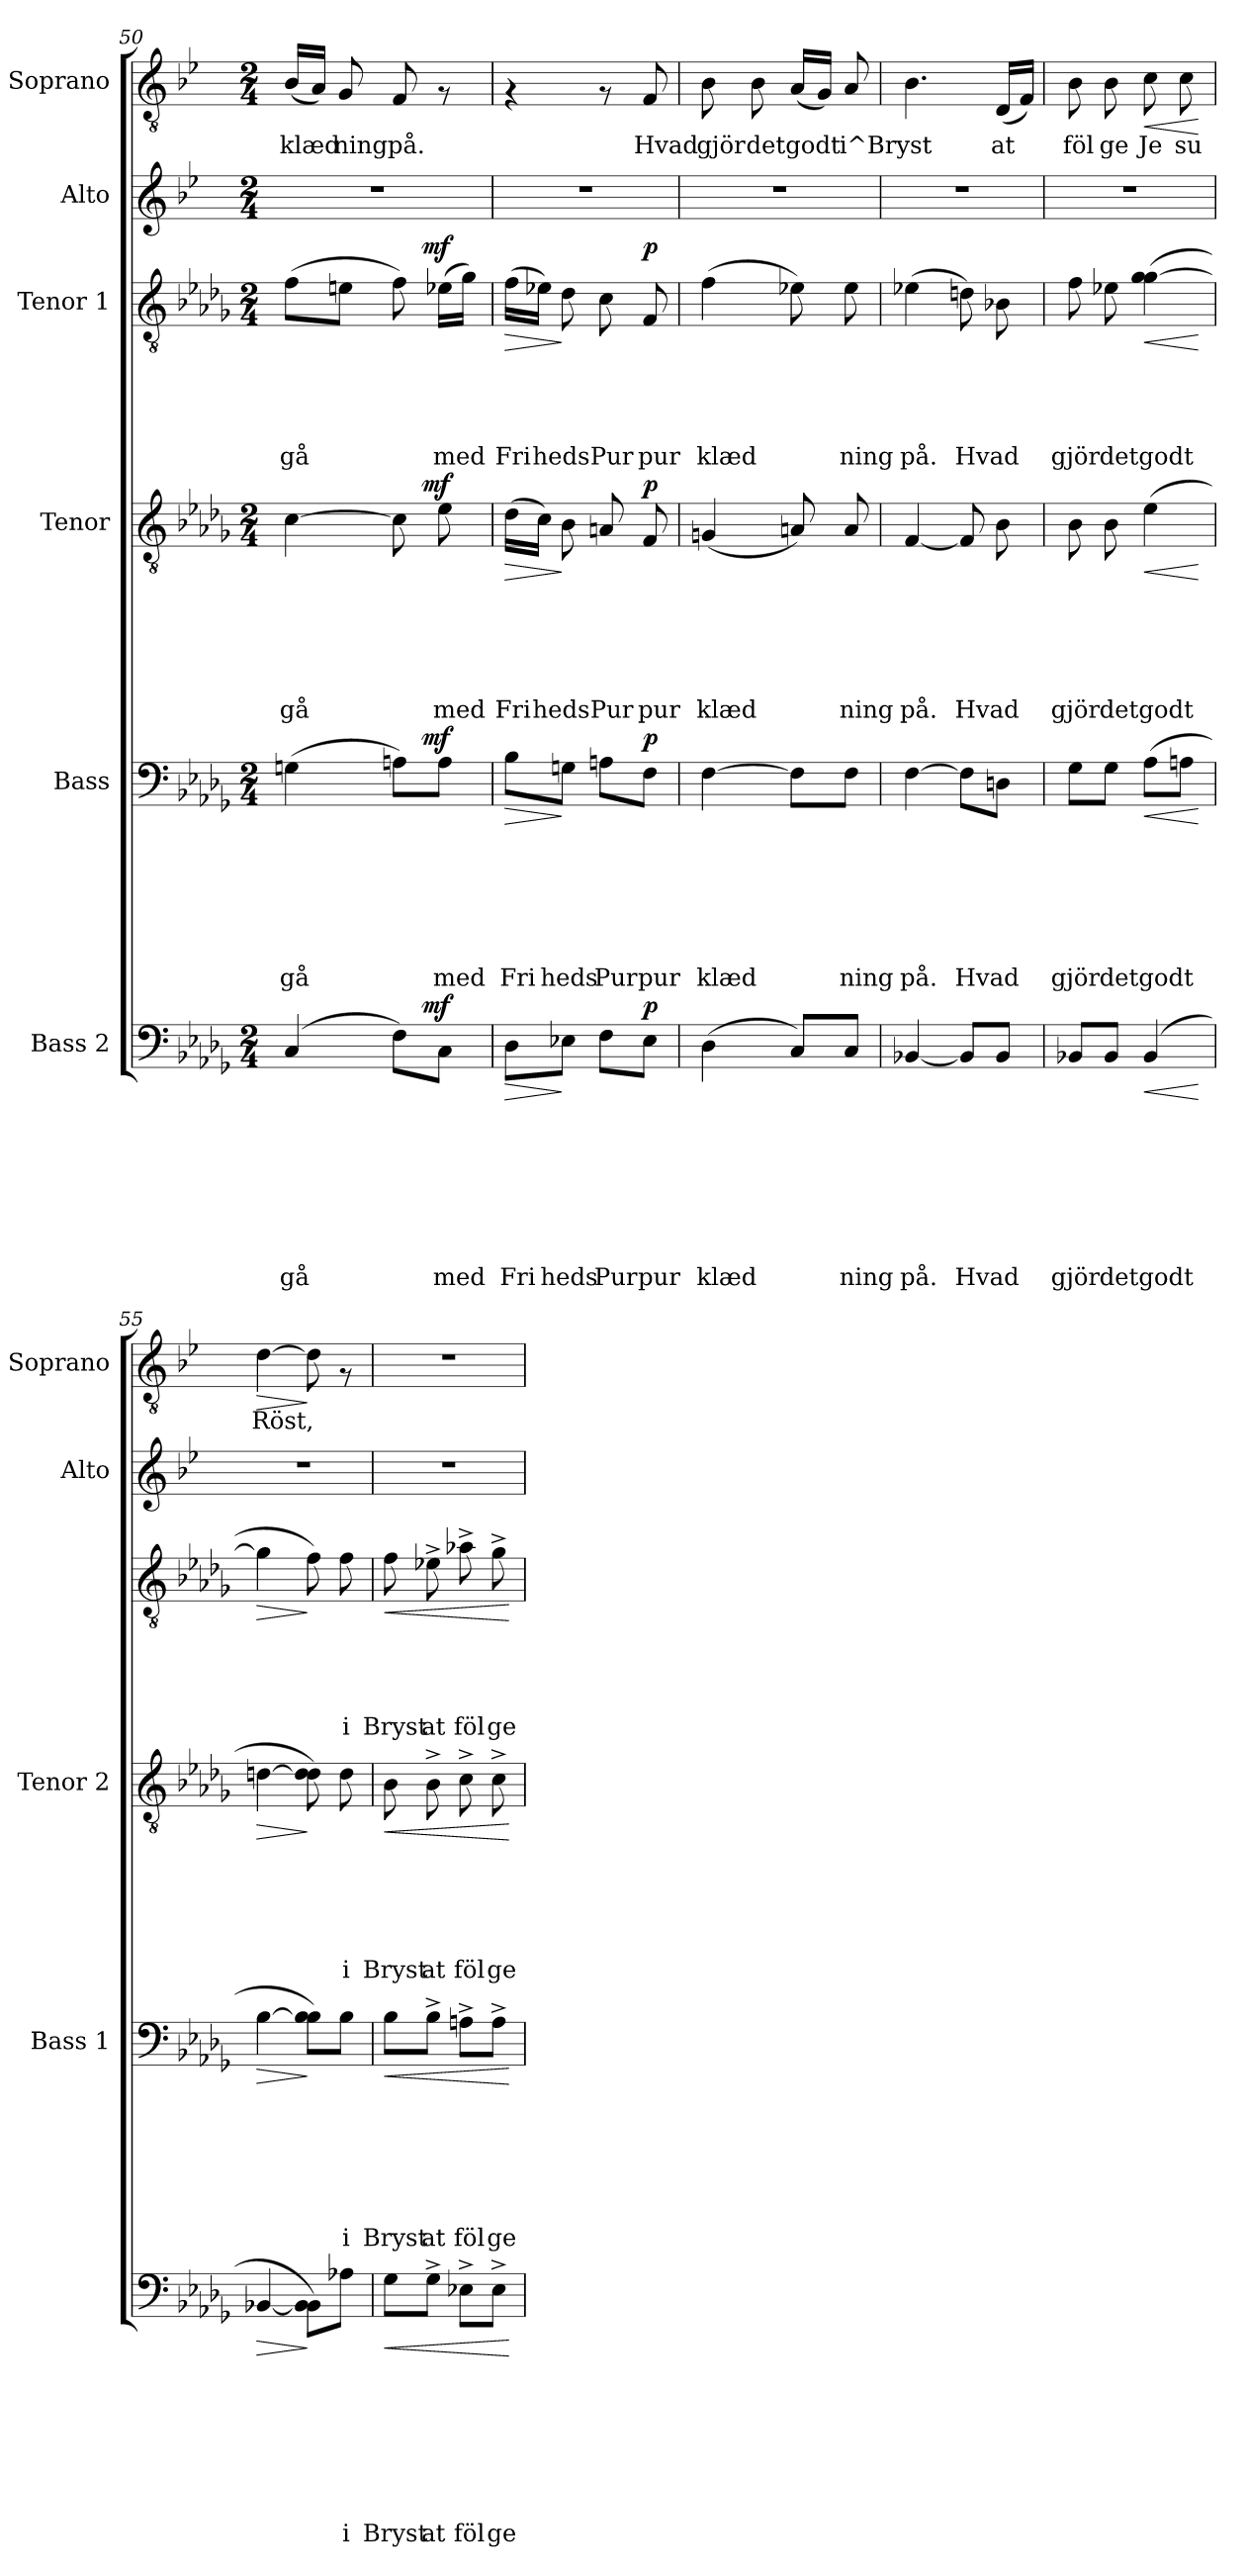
**kern	**text	**text	**text	**text	**text	**text	**text	**text	**dynam	**kern	**text	**text	**text	**text	**text	**text	**text	**dynam	**kern	**text	**text	**text	**text	**text	**text	**dynam	**kern	**text	**text	**text	**text	**text	**dynam	**kern	**kern	**text	**dynam
*part6	*part6	*part6	*part6	*part6	*part6	*part6	*part6	*part6	*part6	*part5	*part5	*part5	*part5	*part5	*part5	*part5	*part5	*part5	*part4	*part4	*part4	*part4	*part4	*part4	*part4	*part4	*part3	*part3	*part3	*part3	*part3	*part3	*part3	*part2	*part1	*part1	*part1
*staff6	*staff6	*staff6	*staff6	*staff6	*staff6	*staff6	*staff6	*staff6	*staff6	*staff5	*staff5	*staff5	*staff5	*staff5	*staff5	*staff5	*staff5	*staff5	*staff4	*staff4	*staff4	*staff4	*staff4	*staff4	*staff4	*staff4	*staff3	*staff3	*staff3	*staff3	*staff3	*staff3	*staff3	*staff2	*staff1	*staff1	*staff1
*I"Bass 2	*	*	*	*	*	*	*	*	*	*I"Bass	*	*	*	*	*	*	*	*	*I"Tenor	*	*	*	*	*	*	*	*I"Tenor 1	*	*	*	*	*	*	*I"Alto	*I"Soprano	*	*
*	*	*	*	*	*	*	*	*	*	*I'Bass 1	*	*	*	*	*	*	*	*	*I'Tenor 2	*	*	*	*	*	*	*	*	*	*	*	*	*	*	*I'Alto	*I'Soprano	*	*
!!LO:LB:g=z
*clefF4	*	*	*	*	*	*	*	*	*	*clefF4	*	*	*	*	*	*	*	*	*clefGv2	*	*	*	*	*	*	*	*clefGv2	*	*	*	*	*	*	*clefG2	*clefGv2	*	*
*ITrd2c3	*	*	*	*	*	*	*	*	*	*	*	*	*	*	*	*	*	*	*	*	*	*	*	*	*	*	*ITrd2c3	*	*	*	*	*	*	*	*	*	*
*k[b-e-]	*	*	*	*	*	*	*	*	*	*k[b-e-a-d-g-]	*	*	*	*	*	*	*	*	*k[b-e-a-d-g-]	*	*	*	*	*	*	*	*k[b-e-]	*	*	*	*	*	*	*k[b-e-]	*k[b-e-]	*	*
*B-:	*	*	*	*	*	*	*	*	*	*D-:	*	*	*	*	*	*	*	*	*D-:	*	*	*	*	*	*	*	*B-:	*	*	*	*	*	*	*B-:	*B-:	*	*
*M2/4	*	*	*	*	*	*	*	*	*	*M2/4	*	*	*	*	*	*	*	*	*M2/4	*	*	*	*	*	*	*	*M2/4	*	*	*	*	*	*	*M2/4	*M2/4	*	*
=50	=50	=50	=50	=50	=50	=50	=50	=50	=50	=50	=50	=50	=50	=50	=50	=50	=50	=50	=50	=50	=50	=50	=50	=50	=50	=50	=50	=50	=50	=50	=50	=50	=50	=50	=50	=50	=50
!	!	!	!	!	!	!	!	!LO:LY:b	!	!	!	!	!	!	!	!	!LO:LY:b	!	!	!	!	!	!	!	!LO:LY:b	!	!	!	!	!	!	!LO:LY:b	!	!	!	!LO:LY:b	!
*^	*	*	*	*	*	*	*	*	*	*^	*	*	*	*	*	*	*	*	*^	*	*	*	*	*	*	*	*^	*	*	*	*	*	*	*	*	*	*
(4AA/	4ryy	.	.	.	.	.	.	.	gå	.	(>4Gn\	4ryy	.	.	.	.	.	.	gå	.	[>4c\	4ryy	.	.	.	.	.	gå	.	(>8d\L	4ryy	.	.	.	.	gå	.	2r	(<16B-/LL	klæd	.
.	.	.	.	.	.	.	.	.	.	.	.	.	.	.	.	.	.	.	.	.	.	.	.	.	.	.	.	.	.	.	.	.	.	.	.	.	.	.	16A/JJ)	.	.
!	!	!	!	!	!	!	!	!	!	!	!	!	!	!	!	!	!	!	!	!	!	!	!	!	!	!	!	!	!	!	!	!	!	!	!	!	!	!	!	!LO:LY:b	!
.	.	.	.	.	.	.	.	.	.	.	.	.	.	.	.	.	.	.	.	.	.	.	.	.	.	.	.	.	.	8c#\J	.	.	.	.	.	.	.	.	8G/	ning	.
!	!	!	!	!	!	!	!	!	!	!	!	!	!	!	!	!	!	!	!	!	!	!	!	!	!	!	!	!	!	!	!	!	!	!	!	!	!	!	!	!LO:LY:b	!
8D\L)	16.ryy	.	.	.	.	.	.	.	.	.	8An\L)	16.ryy	.	.	.	.	.	.	.	.	8c\]	16.ryy	.	.	.	.	.	.	.	8d\)	16.ryy	.	.	.	.	.	.	.	8F/	på.	.
!	!	!	!	!	!	!	!	!	!	!LO:DY:a	!	!	!	!	!	!	!	!	!	!LO:DY:a	!	!	!	!	!	!	!	!	!LO:DY:a	!	!	!	!	!	!	!	!LO:DY:a	!	!	!	!
.	8ryy	.	.	.	.	.	.	.	.	mf	.	8ryy	.	.	.	.	.	.	.	mf	.	8ryy	.	.	.	.	.	.	mf	.	8ryy	.	.	.	.	.	mf	.	.	.	.
!	!	!	!	!	!	!	!	!	!LO:LY:b	!	!	!	!	!	!	!	!	!	!LO:LY:b	!	!	!	!	!	!	!	!	!LO:LY:b	!	!	!	!	!	!	!	!LO:LY:b	!	!	!	!	!
8AA\J	.	.	.	.	.	.	.	.	med	.	8A\J	.	.	.	.	.	.	.	med	.	8e-\	.	.	.	.	.	.	med	.	(>16cn\LL	.	.	.	.	.	med	.	.	8rF	.	.
.	.	.	.	.	.	.	.	.	.	.	.	.	.	.	.	.	.	.	.	.	.	.	.	.	.	.	.	.	.	16e-\JJ)	.	.	.	.	.	.	.	.	.	.	.
.	32ryy	.	.	.	.	.	.	.	.	.	.	32ryy	.	.	.	.	.	.	.	.	.	32ryy	.	.	.	.	.	.	.	.	32ryy	.	.	.	.	.	.	.	.	.	.
=51	=51	=51	=51	=51	=51	=51	=51	=51	=51	=51	=51	=51	=51	=51	=51	=51	=51	=51	=51	=51	=51	=51	=51	=51	=51	=51	=51	=51	=51	=51	=51	=51	=51	=51	=51	=51	=51	=51	=51	=51	=51
!	!	!	!	!	!	!	!	!	!LO:LY:b	!LO:HP:b	!	!	!	!	!	!	!	!	!LO:LY:b	!LO:HP:b	!	!	!	!	!	!	!	!LO:LY:b	!LO:HP:b	!	!	!	!	!	!	!LO:LY:b	!LO:HP:b	!	!	!	!
*v	*v	*	*	*	*	*	*	*	*	*	*	*	*	*	*	*	*	*	*	*	*v	*v	*	*	*	*	*	*	*	*v	*v	*	*	*	*	*	*	*	*	*	*
*	*	*	*	*	*	*	*	*	*	*v	*v	*	*	*	*	*	*	*	*	*	*	*	*	*	*	*	*	*	*	*	*	*	*	*	*	*	*	*
8BB-\L	.	.	.	.	.	.	.	Fri	>	8B-\L	.	.	.	.	.	.	Fri	>	(>16d-\LL	.	.	.	.	.	Fri	>	(>16d\LL	.	.	.	.	Fri	>	2r	4rF	.	.
!	!	!	!	!	!	!	!	!	!	!	!	!	!	!	!	!	!	!	!	!	!	!	!	!	!LO:LY:b	!	!	!	!	!	!	!LO:LY:b	!	!	!	!	!
.	.	.	.	.	.	.	.	.	.	.	.	.	.	.	.	.	.	.	16c\JJ)	.	.	.	.	.	heds	.	16cn\JJ)	.	.	.	.	heds	.	.	.	.	.
!	!	!	!	!	!	!	!	!LO:LY:b	!	!	!	!	!	!	!	!	!LO:LY:b	!	!	!	!	!	!	!	!	!	!	!	!	!	!	!	!	!	!	!	!
8Cn\J	.	.	.	.	.	.	.	heds	]	8Gn\J	.	.	.	.	.	.	heds	]	8B-\	.	.	.	.	.	.	]	8B-\	.	.	.	.	.	]	.	.	.	.
!	!	!	!	!	!	!	!	!LO:LY:b	!	!	!	!	!	!	!	!	!LO:LY:b	!	!	!	!	!	!	!	!LO:LY:b	!	!	!	!	!	!	!LO:LY:b	!	!	!	!	!
8D\L	.	.	.	.	.	.	.	Pur	.	8An\L	.	.	.	.	.	.	Pur	.	8An/	.	.	.	.	.	Pur	.	8A\	.	.	.	.	Pur	.	.	8rF	.	.
!	!	!	!	!	!	!	!	!LO:LY:b	!LO:DY:a	!	!	!	!	!	!	!	!LO:LY:b	!LO:DY:a	!	!	!	!	!	!	!LO:LY:b	!LO:DY:a	!	!	!	!	!	!LO:LY:b	!LO:DY:a	!	!	!LO:LY:b	!
8C\J	.	.	.	.	.	.	.	pur	p	8F\J	.	.	.	.	.	.	pur	p	8F/	.	.	.	.	.	pur	p	8D/	.	.	.	.	pur	p	.	8F/	Hvad	.
=52	=52	=52	=52	=52	=52	=52	=52	=52	=52	=52	=52	=52	=52	=52	=52	=52	=52	=52	=52	=52	=52	=52	=52	=52	=52	=52	=52	=52	=52	=52	=52	=52	=52	=52	=52	=52	=52
!	!	!	!	!	!	!	!	!LO:LY:b	!	!	!	!	!	!	!	!	!LO:LY:b	!	!	!	!	!	!	!	!LO:LY:b	!	!	!	!	!	!	!LO:LY:b	!	!	!	!LO:LY:b	!
(>4BB-\	.	.	.	.	.	.	.	klæd	.	[>4F\	.	.	.	.	.	.	klæd	.	(<4Gn/	.	.	.	.	.	klæd	.	(>4d\	.	.	.	.	klæd	.	2r	8B-\	gjör	.
!	!	!	!	!	!	!	!	!	!	!	!	!	!	!	!	!	!	!	!	!	!	!	!	!	!	!	!	!	!	!	!	!	!	!	!	!LO:LY:b	!
.	.	.	.	.	.	.	.	.	.	.	.	.	.	.	.	.	.	.	.	.	.	.	.	.	.	.	.	.	.	.	.	.	.	.	8B-\	det	.
!	!	!	!	!	!	!	!	!	!	!	!	!	!	!	!	!	!	!	!	!	!	!	!	!	!	!	!	!	!	!	!	!	!	!	!	!LO:LY:b	!
8AA/L)	.	.	.	.	.	.	.	.	.	8F\L]	.	.	.	.	.	.	.	.	8An/)	.	.	.	.	.	.	.	8cn\)	.	.	.	.	.	.	.	(<16A/LL	godt	.
.	.	.	.	.	.	.	.	.	.	.	.	.	.	.	.	.	.	.	.	.	.	.	.	.	.	.	.	.	.	.	.	.	.	.	16G/JJ)	.	.
!	!	!	!	!	!	!	!	!LO:LY:b	!	!	!	!	!	!	!	!	!LO:LY:b	!	!	!	!	!	!	!	!LO:LY:b	!	!	!	!	!	!	!LO:LY:b	!	!	!	!LO:LY:b	!
8AA/J	.	.	.	.	.	.	.	ning	.	8F\J	.	.	.	.	.	.	ning	.	8A/	.	.	.	.	.	ning	.	8c\	.	.	.	.	ning	.	.	8A/	i^Bryst	.
=53	=53	=53	=53	=53	=53	=53	=53	=53	=53	=53	=53	=53	=53	=53	=53	=53	=53	=53	=53	=53	=53	=53	=53	=53	=53	=53	=53	=53	=53	=53	=53	=53	=53	=53	=53	=53	=53
!	!	!	!	!	!	!	!	!LO:LY:b	!	!	!	!	!	!	!	!	!LO:LY:b	!	!	!	!	!	!	!	!LO:LY:b	!	!	!	!	!	!	!LO:LY:b	!	!	!	!	!
[<4GGn/	.	.	.	.	.	.	.	på.	.	[>4F\	.	.	.	.	.	.	på.	.	[<4F/	.	.	.	.	.	på.	.	(>4cn\	.	.	.	.	på.	.	2r	4.B-\	.	.
!	!	!	!	!	!	!	!	!LO:LY:b	!	!	!	!	!	!	!	!	!LO:LY:b	!	!	!	!	!	!	!	!LO:LY:b	!	!	!	!	!	!	!LO:LY:b	!	!	!	!	!
8GG/L]	.	.	.	.	.	.	.	Hvad	.	8F\L]	.	.	.	.	.	.	Hvad	.	8F/]	.	.	.	.	.	Hvad	.	8Bn\)	.	.	.	.	Hvad	.	.	.	.	.
!	!	!	!	!	!	!	!	!	!	!	!	!	!	!	!	!	!	!	!	!	!	!	!	!	!	!	!	!	!	!	!	!	!	!	!	!LO:LY:b	!
8GG/J	.	.	.	.	.	.	.	.	.	8Dn\J	.	.	.	.	.	.	.	.	8B-\	.	.	.	.	.	.	.	8Gn\	.	.	.	.	.	.	.	(<16D/LL	at	.
.	.	.	.	.	.	.	.	.	.	.	.	.	.	.	.	.	.	.	.	.	.	.	.	.	.	.	.	.	.	.	.	.	.	.	16F/JJ)	.	.
=54	=54	=54	=54	=54	=54	=54	=54	=54	=54	=54	=54	=54	=54	=54	=54	=54	=54	=54	=54	=54	=54	=54	=54	=54	=54	=54	=54	=54	=54	=54	=54	=54	=54	=54	=54	=54	=54
!	!	!	!	!	!	!	!	!LO:LY:b	!	!	!	!	!	!	!	!	!LO:LY:b	!	!	!	!	!	!	!	!LO:LY:b	!	!	!	!	!	!	!LO:LY:b	!	!	!	!LO:LY:b	!
8GGn/L	.	.	.	.	.	.	.	gjör	.	8G-\L	.	.	.	.	.	.	gjör	.	8B-\	.	.	.	.	.	gjör	.	8d\	.	.	.	.	gjör	.	2r	8B-\	föl	.
!	!	!	!	!	!	!	!	!LO:LY:b	!	!	!	!	!	!	!	!	!LO:LY:b	!	!	!	!	!	!	!	!LO:LY:b	!	!	!	!	!	!	!LO:LY:b	!	!	!	!LO:LY:b	!
8GG/J	.	.	.	.	.	.	.	det	.	8G-\J	.	.	.	.	.	.	det	.	8B-\	.	.	.	.	.	det	.	8cn\	.	.	.	.	det	.	.	8B-\	ge	.
!	!	!	!	!	!	!	!	!LO:LY:b	!LO:HP:b	!	!	!	!	!	!	!	!LO:LY:b	!LO:HP:b	!	!	!	!	!	!	!LO:LY:b	!LO:HP:b	!	!	!	!	!	!LO:LY:b	!LO:HP:b	!	!	!LO:LY:b	!LO:HP:b
(<4GG/	.	.	.	.	.	.	.	godt	<	(>8A-\L	.	.	.	.	.	.	godt	<	(>4e-\	.	.	.	.	.	godt	<	(>4e-\ [>4e-\	.	.	.	.	godt	<	.	8c\	Je	<
!	!	!	!	!	!	!	!	!	!	!	!	!	!	!	!	!	!	!	!	!	!	!	!	!	!	!	!	!	!	!	!	!	!	!	!	!LO:LY:b	!
.	.	.	.	.	.	.	.	.	.	8An\J	.	.	.	.	.	.	.	.	.	.	.	.	.	.	.	.	.	.	.	.	.	.	.	.	8c\	su	.
.	.	.	.	.	.	.	.	.	[	.	.	.	.	.	.	.	.	[	.	.	.	.	.	.	.	[	.	.	.	.	.	.	[	.	.	.	[
=55	=55	=55	=55	=55	=55	=55	=55	=55	=55	=55	=55	=55	=55	=55	=55	=55	=55	=55	=55	=55	=55	=55	=55	=55	=55	=55	=55	=55	=55	=55	=55	=55	=55	=55	=55	=55	=55
!	!	!	!	!	!	!	!	!	!LO:HP:b	!	!	!	!	!	!	!	!	!LO:HP:b	!	!	!	!	!	!	!	!LO:HP:b	!	!	!	!	!	!	!LO:HP:b	!	!	!LO:LY:b	!LO:HP:b
[<4GGn/	.	.	.	.	.	.	.	.	>	[>4B-\	.	.	.	.	.	.	.	>	[>4dn\	.	.	.	.	.	.	>	4e-\]	.	.	.	.	.	>	2r	[>4d\	Röst,	>
8GG]\ 8GG\L)	.	.	.	.	.	.	.	.	]	8B-]\ 8B-\L)	.	.	.	.	.	.	.	]	8d\] 8d\)	.	.	.	.	.	.	]	8d\)	.	.	.	.	.	]	.	8d\]	.	]
!	!	!	!	!	!	!	!	!LO:LY:b	!	!	!	!	!	!	!	!	!LO:LY:b	!	!	!	!	!	!	!	!LO:LY:b	!	!	!	!	!	!	!LO:LY:b	!	!	!	!	!
8Fn\J	.	.	.	.	.	.	.	i	.	8B-\J	.	.	.	.	.	.	i	.	8d\	.	.	.	.	.	i	.	8d\	.	.	.	.	i	.	.	8rF	.	.
!!LO:PB:g=z
=56	=56	=56	=56	=56	=56	=56	=56	=56	=56	=56	=56	=56	=56	=56	=56	=56	=56	=56	=56	=56	=56	=56	=56	=56	=56	=56	=56	=56	=56	=56	=56	=56	=56	=56	=56	=56	=56
!	!	!	!	!	!	!	!	!LO:LY:b	!LO:HP:b	!	!	!	!	!	!	!	!LO:LY:b	!LO:HP:b	!	!	!	!	!	!	!LO:LY:b	!LO:HP:b	!	!	!	!	!	!LO:LY:b	!LO:HP:b	!	!	!	!
8E-\L	.	.	.	.	.	.	.	Bryst	<	8B-\L	.	.	.	.	.	.	Bryst	<	8B-\	.	.	.	.	.	Bryst	<	8d\	.	.	.	.	Bryst	<	2r	2r	.	.
!	!	!	!	!	!	!	!	!LO:LY:b	!	!	!	!	!	!	!	!	!LO:LY:b	!	!	!	!	!	!	!	!LO:LY:b	!	!	!	!	!	!	!LO:LY:b	!	!	!	!	!
8E-^>\J	.	.	.	.	.	.	.	at	.	8B-^>\J	.	.	.	.	.	.	at	.	8B-^>\	.	.	.	.	.	at	.	8cn^>\	.	.	.	.	at	.	.	.	.	.
!	!	!	!	!	!	!	!	!LO:LY:b	!	!	!	!	!	!	!	!	!LO:LY:b	!	!	!	!	!	!	!	!LO:LY:b	!	!	!	!	!	!	!LO:LY:b	!	!	!	!	!
8Cn^>\L	.	.	.	.	.	.	.	föl	.	8An^>\L	.	.	.	.	.	.	föl	.	8c^>\	.	.	.	.	.	föl	.	8fn^>\	.	.	.	.	föl	.	.	.	.	.
!	!	!	!	!	!	!	!	!LO:LY:b	!	!	!	!	!	!	!	!	!LO:LY:b	!	!	!	!	!	!	!	!LO:LY:b	!	!	!	!	!	!	!LO:LY:b	!	!	!	!	!
8C^>\J	.	.	.	.	.	.	.	ge	.	8A^>\J	.	.	.	.	.	.	ge	.	8c^>\	.	.	.	.	.	ge	.	8e-^>\	.	.	.	.	ge	.	.	.	.	.
.	.	.	.	.	.	.	.	.	[	.	.	.	.	.	.	.	.	[	.	.	.	.	.	.	.	[	.	.	.	.	.	.	[	.	.	.	.
=	=	=	=	=	=	=	=	=	=	=	=	=	=	=	=	=	=	=	=	=	=	=	=	=	=	=	=	=	=	=	=	=	=	=	=	=	=
*-	*-	*-	*-	*-	*-	*-	*-	*-	*-	*-	*-	*-	*-	*-	*-	*-	*-	*-	*-	*-	*-	*-	*-	*-	*-	*-	*-	*-	*-	*-	*-	*-	*-	*-	*-	*-	*-
